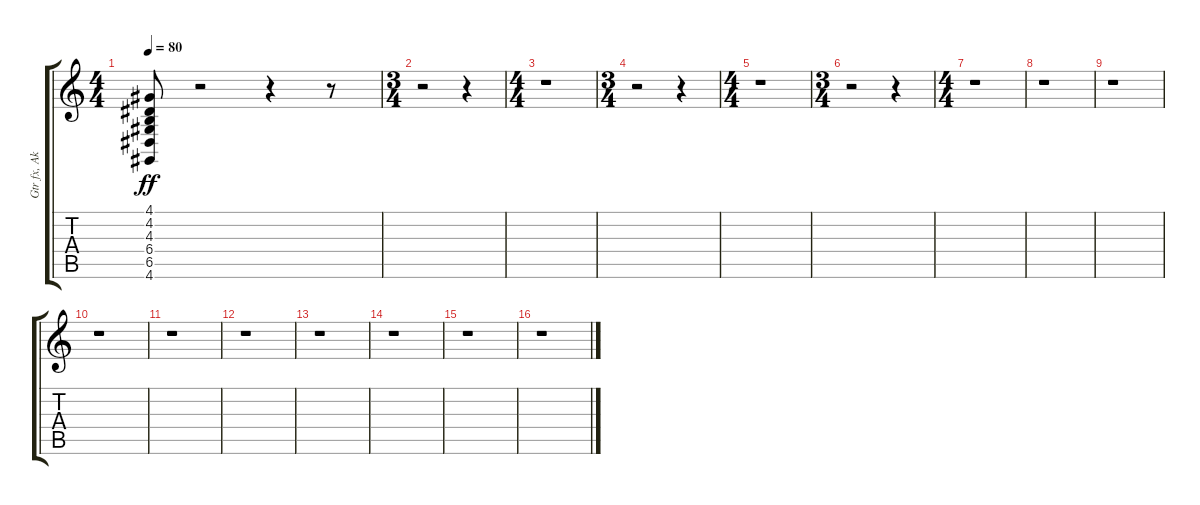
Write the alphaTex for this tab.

\track ("Gtr fx, Ak. gtr komp" "Gtr fx, Ak") {instrument guitarfretnoise}
\staff {score tabs}
\tuning (E4 B3 G3 D3 A2 E2) {hide}
\ts (4 4)
\tempo 80
\clef g2
\ks c
(4.1 4.2 4.3 6.4 6.5 4.6).8{dy ff} r.2 r.4 r.8 |
\ts (3 4)
r.2 r.4 |
\ts (4 4)
r.1 |
\ts (3 4)
r.2 r.4 |
\ts (4 4)
r.1 |
\ts (3 4)
r.2 r.4 |
\ts (4 4)
r.1 |
r.1 |
r.1 |
r.1 |
r.1 |
r.1 |
r.1 |
r.1 |
r.1 |
r.1
